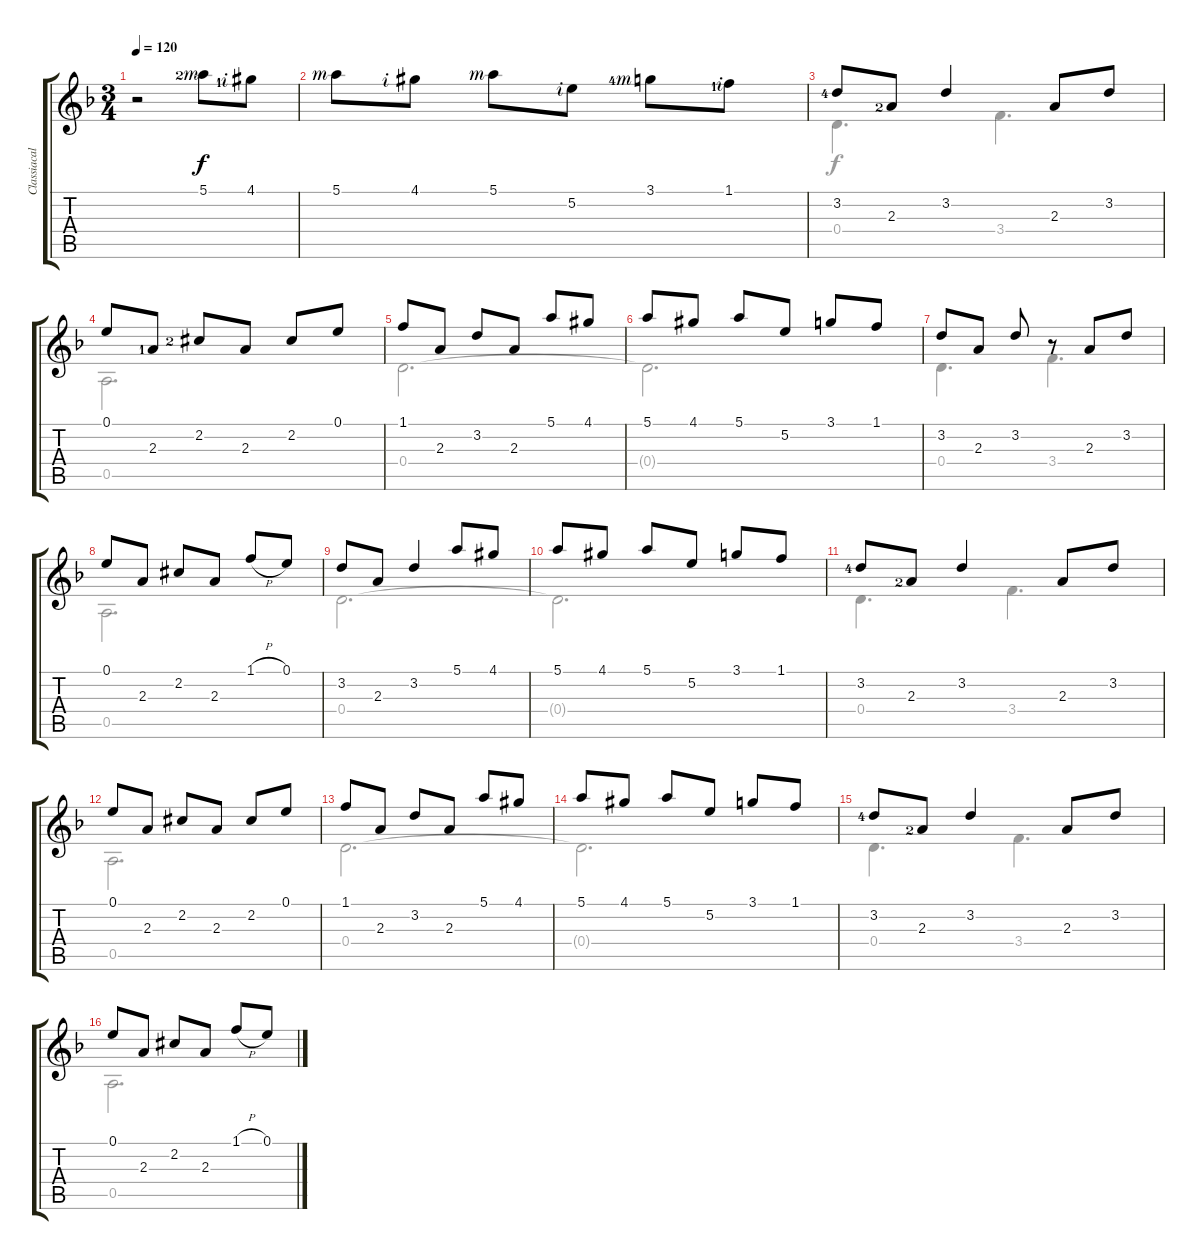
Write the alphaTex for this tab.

\track ("Classiacal Guitar" "Classiacal") {instrument acousticguitarnylon}
\staff {score tabs}
\tuning (E4 B3 G3 D3 A2 E2) {hide}
\voice
\ts (3 4)
\tempo 120
\clef g2
\ks dminor
r.2{dy f instrument acousticguitarnylon} 5.1{lf 3 rf 3}.8 4.1{lf 2 rf 2 acc #}.8 |
5.1{rf 3}.8 4.1{rf 2 acc #}.8 5.1{rf 3}.8 5.2{rf 2}.8 3.1{lf 5 rf 3}.8 1.1{lf 2 rf 2}.8 |
3.2{lf 5}.8 2.3{lf 3}.8 3.2.4 2.3.8 3.2.8 |
0.1.8 2.3{lf 2}.8 2.2{lf 3 acc #}.8 2.3.8 2.2{acc #}.8 0.1.8 |
1.1.8 2.3.8 3.2.8 2.3.8 5.1.8 4.1{acc #}.8 |
5.1.8 4.1{acc #}.8 5.1.8 5.2.8 3.1.8 1.1.8 |
3.2.8 2.3.8 3.2.8 r.8 2.3.8 3.2.8 |
0.1.8 2.3.8 2.2{acc #}.8 2.3.8 1.1{h}.8 0.1.8 |
3.2.8 2.3.8 3.2.4 5.1.8 4.1{acc #}.8 |
5.1.8 4.1{acc #}.8 5.1.8 5.2.8 3.1.8 1.1.8 |
3.2{lf 5}.8 2.3{lf 3}.8 3.2.4 2.3.8 3.2.8 |
0.1.8 2.3.8 2.2{acc #}.8 2.3.8 2.2{acc #}.8 0.1.8 |
1.1.8 2.3.8 3.2.8 2.3.8 5.1.8 4.1{acc #}.8 |
5.1.8 4.1{acc #}.8 5.1.8 5.2.8 3.1.8 1.1.8 |
3.2{lf 5}.8 2.3{lf 3}.8 3.2.4 2.3.8 3.2.8 |
0.1.8 2.3.8 2.2{acc #}.8 2.3.8 1.1{h}.8 0.1.8
\voice
\clef g2
\ottava regular
\simile none
\ks dminor
|
|
0.4.4{d} 3.4.4{d} |
0.5.2{d} |
0.4.2{d} |
0.4{t}.2{d} |
0.4.4{d} 3.4.4{d} |
0.5.2{d} |
0.4.2{d} |
0.4{t}.2{d} |
0.4.4{d} 3.4.4{d} |
0.5.2{d} |
0.4.2{d} |
0.4{t}.2{d} |
0.4.4{d} 3.4.4{d} |
0.5.2{d}
